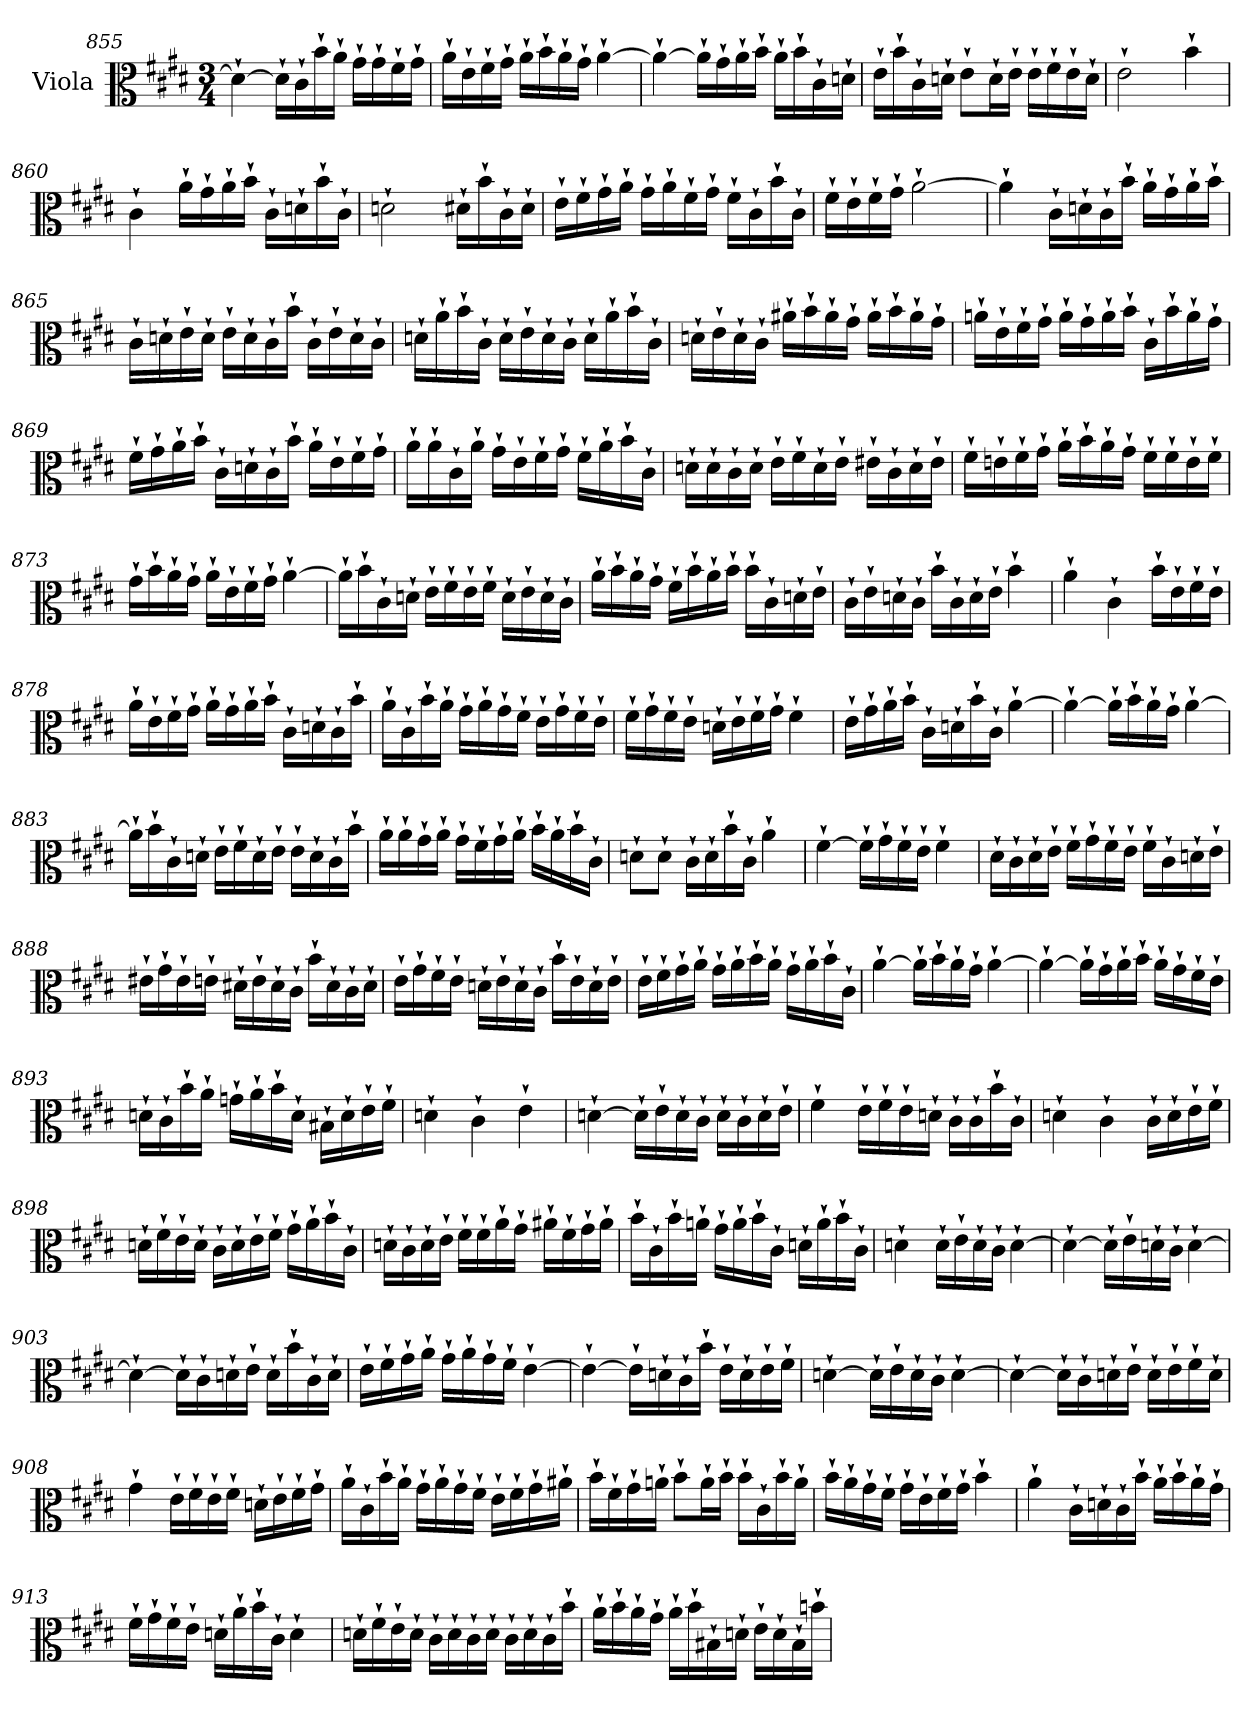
**kern
*part1
*staff1
*I"Viola
*I'Vla.
*clefC3
*k[f#c#g#d#]
*E:
*M3/4
=855
4d`\_
16d`\LL]
16c#`\
16b`\
16a`\JJ
16g#`\LL
16g#`\
16f#`\
16g#`\JJ
=856
16a`\LL
16e`\
16f#`\
16g#`\JJ
16a`\LL
16b`\
16a`\
16g#`\JJ
[4a`\
!!LO:LB:g=z
=857
4a`\_
16a`\LL]
16g#`\
16a`\
16b`\JJ
16a`\LL
16b`\
16c#`\
16dn`\JJ
=858
16e`\LL
16b`\
16c#`\
16dn`\JJ
8e`\L
16d`\L
16e`\JJ
16e`\LL
16f#`\
16e`\
16d`\JJ
=859
2e`\
4b`\
=860
4c#`\
16a`\LL
16g#`\
16a`\
16b`\JJ
16c#`\LL
16dn`\
16b`\
16c#`\JJ
!!LO:LB:g=z
=861
2dn`\
16d#X`\LL
16b`\
16c#`\
16d#`\JJ
=862
16e`\LL
16f#`\
16g#`\
16a`\JJ
16g#`\LL
16a`\
16f#`\
16g#`\JJ
16f#`\LL
16c#`\
16b`\
16c#`\JJ
=863
16f#`\LL
16e`\
16f#`\
16g#`\JJ
[2a`\
=864
4a`\]
16c#`\LL
16dn`\
16c#`\
16b`\JJ
16a`\LL
16g#`\
16a`\
16b`\JJ
!!LO:LB:g=z
=865
16c#`\LL
16dn`\
16e`\
16d`\JJ
16e`\LL
16d`\
16c#`\
16b`\JJ
16c#`\LL
16e`\
16d`\
16c#`\JJ
=866
16dn`\LL
16a`\
16b`\
16c#`\JJ
16d`\LL
16e`\
16d`\
16c#`\JJ
16d`\LL
16a`\
16b`\
16c#`\JJ
=867
16dn`\LL
16e`\
16d`\
16c#`\JJ
16a#X`\LL
16b`\
16a#`\
16g#`\JJ
16a#`\LL
16b`\
16a#`\
16g#`\JJ
!!LO:LB:g=z
=868
16an`\LL
16e`\
16f#`\
16g#`\JJ
16a`\LL
16g#`\
16a`\
16b`\JJ
16c#`\LL
16b`\
16a`\
16g#`\JJ
=869
16f#`\LL
16g#`\
16a`\
16b`\JJ
16c#`\LL
16dn`\
16c#`\
16b`\JJ
16a`\LL
16e`\
16f#`\
16g#`\JJ
=870
16a`\LL
16a`\
16c#`\
16a`\JJ
16g#`\LL
16e`\
16f#`\
16g#`\JJ
16f#`\LL
16a`\
16b`\
16c#`\JJ
!!LO:LB:g=z
=871
16dn`\LL
16d`\
16c#`\
16d`\JJ
16e`\LL
16f#`\
16d`\
16e`\JJ
16e#X`\LL
16c#`\
16d`\
16e#`\JJ
=872
16f#`\LL
16en`\
16f#`\
16g#`\JJ
16a`\LL
16b`\
16a`\
16g#`\JJ
16f#`\LL
16f#`\
16e`\
16f#`\JJ
=873
16g#`\LL
16b`\
16a`\
16g#`\JJ
16a`\LL
16e`\
16f#`\
16g#`\JJ
[4a`\
!!LO:LB:g=z
=874
16a`\LL]
16b`\
16c#`\
16dn`\JJ
16e`\LL
16f#`\
16e`\
16f#`\JJ
16d`\LL
16e`\
16d`\
16c#`\JJ
=875
16a`\LL
16b`\
16a`\
16g#`\JJ
16f#`\LL
16b`\
16a`\
16b`\JJ
16b`\LL
16c#`\
16dn`\
16e`\JJ
=876
16c#`\LL
16e`\
16dn`\
16c#`\JJ
16b`\LL
16c#`\
16d`\
16e`\JJ
4b`\
=877
4a`\
4c#`\
16b`\LL
16e`\
16f#`\
16e`\JJ
!!LO:PB:g=z
=878
16a`\LL
16e`\
16f#`\
16g#`\JJ
16a`\LL
16g#`\
16a`\
16b`\JJ
16c#`\LL
16dn`\
16c#`\
16b`\JJ
=879
16a`\LL
16c#`\
16b`\
16a`\JJ
16g#`\LL
16a`\
16g#`\
16f#`\JJ
16e`\LL
16g#`\
16f#`\
16e`\JJ
=880
16f#`\LL
16g#`\
16f#`\
16e`\JJ
16dn`\LL
16e`\
16f#`\
16g#`\JJ
4f#`\
!!LO:LB:g=z
=881
16e`\LL
16g#`\
16a`\
16b`\JJ
16c#`\LL
16dn`\
16b`\
16c#`\JJ
[4a`\
=882
4a`\_
16a`\LL]
16b`\
16a`\
16g#`\JJ
[4a`\
=883
16a`\LL]
16b`\
16c#`\
16dn`\JJ
16e`\LL
16f#`\
16d`\
16e`\JJ
16e`\LL
16d`\
16c#`\
16b`\JJ
=884
16a`\LL
16a`\
16g#`\
16a`\JJ
16g#`\LL
16f#`\
16g#`\
16a`\JJ
16b`\LL
16a`\
16b`\
16c#`\JJ
!!LO:LB:g=z
=885
8dn`\L
8d`\J
16c#`\LL
16d`\
16b`\
16c#`\JJ
4a`\
=886
[4f#`\
16f#`\LL]
16g#`\
16f#`\
16e`\JJ
4f#`\
=887
16d#`\LL
16c#`\
16d#`\
16e`\JJ
16f#`\LL
16g#`\
16f#`\
16e`\JJ
16f#`\LL
16c#`\
16dn`\
16e`\JJ
=888
16e#X`\LL
16g#`\
16e#`\
16en`\JJ
16d#X`\LL
16e`\
16d#`\
16c#`\JJ
16b`\LL
16d#`\
16c#`\
16d#`\JJ
!!LO:LB:g=z
=889
16e`\LL
16g#`\
16f#`\
16e`\JJ
16dn`\LL
16e`\
16d`\
16c#`\JJ
16b`\LL
16e`\
16d`\
16e`\JJ
=890
16e`\LL
16f#`\
16g#`\
16a`\JJ
16g#`\LL
16a`\
16b`\
16a`\JJ
16g#`\LL
16a`\
16b`\
16c#`\JJ
=891
[4a`\
16a`\LL]
16b`\
16a`\
16g#`\JJ
[4a`\
=892
4a`\_
16a`\LL]
16g#`\
16a`\
16b`\JJ
16a`\LL
16g#`\
16f#`\
16e`\JJ
!!LO:LB:g=z
=893
16dn`\LL
16c#`\
16b`\
16a`\JJ
16gn`\LL
16a`\
16b`\
16d`\JJ
16B#X`\LL
16d`\
16e`\
16f#`\JJ
=894
4dn`\
4c#`\
4e`\
=895
[4dn`\
16d`\LL]
16e`\
16d`\
16c#`\JJ
16d`\LL
16c#`\
16d`\
16e`\JJ
=896
4f#`\
16e`\LL
16f#`\
16e`\
16dn`\JJ
16c#`\LL
16c#`\
16b`\
16c#`\JJ
!!LO:LB:g=z
=897
4dn`\
4c#`\
16c#`\LL
16d`\
16e`\
16f#`\JJ
=898
16dn`\LL
16f#`\
16e`\
16d`\JJ
16c#`\LL
16d`\
16e`\
16f#`\JJ
16g#`\LL
16a`\
16b`\
16c#`\JJ
=899
16dn`\LL
16c#`\
16d`\
16e`\JJ
16f#`\LL
16f#`\
16a`\
16g#`\JJ
16a#X`\LL
16f#`\
16g#`\
16a#`\JJ
!!LO:LB:g=z
=900
16b`\LL
16c#`\
16b`\
16an`\JJ
16g#`\LL
16a`\
16b`\
16c#`\JJ
16dn`\LL
16a`\
16b`\
16c#`\JJ
=901
4dn`\
16d`\LL
16e`\
16d`\
16c#`\JJ
[4d`\
=902
4d`\_
16d`\LL]
16e`\
16dn`\
16c#`\JJ
[4d`\
=903
4d`\_
16d`\LL]
16c#`\
16dn`\
16e`\JJ
16d`\LL
16b`\
16c#`\
16d`\JJ
!!LO:LB:g=z
=904
16e`\LL
16f#`\
16g#`\
16a`\JJ
16g#`\LL
16a`\
16g#`\
16f#`\JJ
[4e`\
=905
4e`\_
16e`\LL]
16dn`\
16c#`\
16b`\JJ
16e`\LL
16d`\
16e`\
16f#`\JJ
=906
[4dn`\
16d`\LL]
16e`\
16d`\
16c#`\JJ
[4d`\
=907
4d`\_
16d`\LL]
16c#`\
16dn`\
16e`\JJ
16d`\LL
16e`\
16f#`\
16d`\JJ
!!LO:LB:g=z
=908
4g#`\
16e`\LL
16f#`\
16e`\
16f#`\JJ
16dn`\LL
16e`\
16f#`\
16g#`\JJ
=909
16a`\LL
16c#`\
16b`\
16a`\JJ
16g#`\LL
16a`\
16g#`\
16f#`\JJ
16e`\LL
16f#`\
16g#`\
16a#X`\JJ
=910
16b`\LL
16f#`\
16g#`\
16an`\JJ
8b`\L
16a`\L
16b`\JJ
16b`\LL
16c#`\
16b`\
16a`\JJ
!!LO:LB:g=z
=911
16b`\LL
16a`\
16g#`\
16f#`\JJ
16g#`\LL
16e`\
16f#`\
16g#`\JJ
4b`\
=912
4a`\
16c#`\LL
16dn`\
16c#`\
16b`\JJ
16a`\LL
16b`\
16a`\
16g#`\JJ
=913
16f#`\LL
16g#`\
16f#`\
16e`\JJ
16dn`\LL
16a`\
16b`\
16c#`\JJ
4d`\
=914
16dn`\LL
16f#`\
16e`\
16d`\JJ
16c#`\LL
16d`\
16c#`\
16d`\JJ
16c#`\LL
16d`\
16c#`\
16b`\JJ
!!LO:PB:g=z
=915
16a`\LL
16b`\
16a`\
16g#`\JJ
16a`\LL
16b`\
16B#X`\
16dn`\JJ
16e`\LL
16d`\
16B#`\
16bn`\JJ
=
*-
